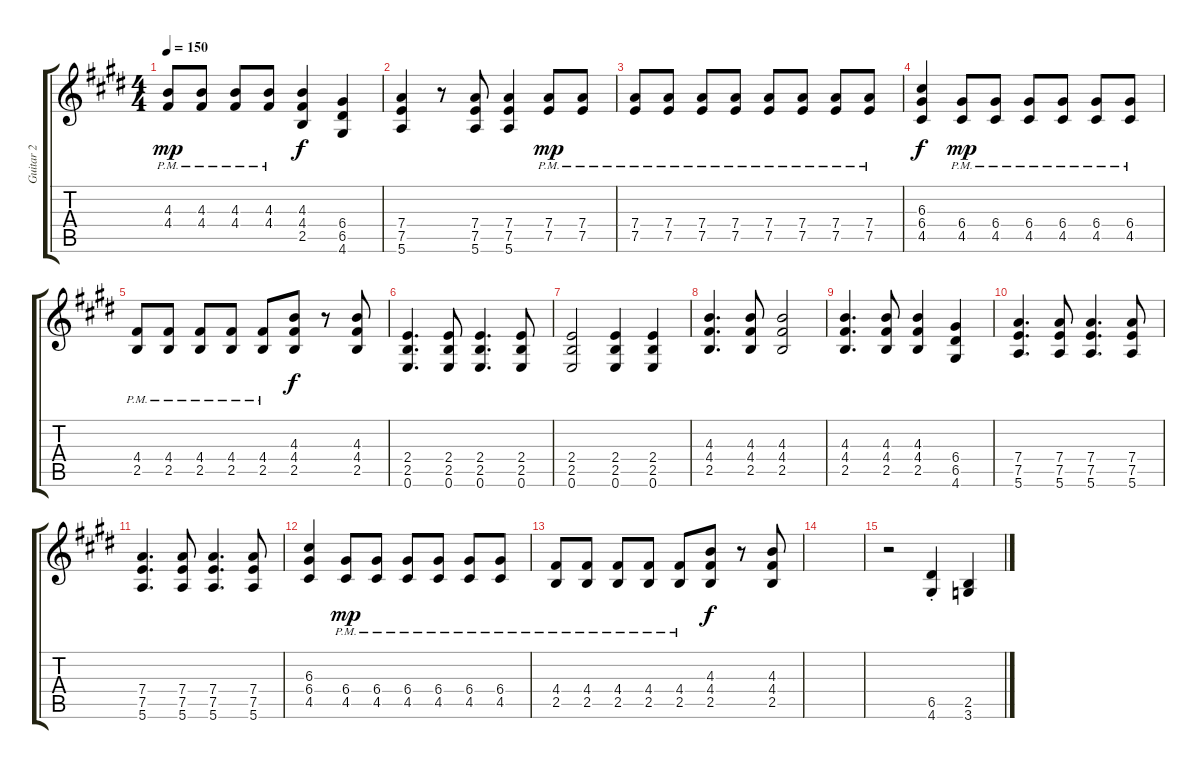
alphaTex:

\track ("Guitar 2" "Guitar 2") {instrument distortionguitar}
\staff {score tabs}
\tuning (E4 B3 G3 D3 A2 E2) {hide}
\ts (4 4)
\tempo 150
\clef g2
\ks e
(4.3{pm} 4.4{pm}).8{dy mp} (4.3{pm} 4.4{pm}).8 (4.3{pm} 4.4{pm}).8 (4.3{pm} 4.4{pm}).8 (4.3 4.4 2.5).4{dy f} (6.4 6.5 4.6).4 |
(7.4 7.5 5.6).4 r.8 (7.4 7.5 5.6).8 (7.4 7.5 5.6).4 (7.4{pm} 7.5{pm}).8{dy mp} (7.4{pm} 7.5{pm}).8 |
(7.4{pm} 7.5{pm}).8 (7.4{pm} 7.5{pm}).8 (7.4{pm} 7.5{pm}).8 (7.4{pm} 7.5{pm}).8 (7.4{pm} 7.5{pm}).8 (7.4{pm} 7.5{pm}).8 (7.4{pm} 7.5{pm}).8 (7.4{pm} 7.5{pm}).8 |
(6.3 6.4 4.5).4{dy f} (6.4{pm} 4.5{pm}).8{dy mp} (6.4{pm} 4.5{pm}).8 (6.4{pm} 4.5{pm}).8 (6.4{pm} 4.5{pm}).8 (6.4{pm} 4.5{pm}).8 (6.4{pm} 4.5{pm}).8 |
(4.4{pm} 2.5{pm}).8 (4.4{pm} 2.5{pm}).8 (4.4{pm} 2.5{pm}).8 (4.4{pm} 2.5{pm}).8 (4.4{pm} 2.5{pm}).8 (4.3 4.4 2.5).8{dy f} r.8 (4.3 4.4 2.5).8 |
(2.4 2.5 0.6).4{d} (2.4 2.5 0.6).8 (2.4 2.5 0.6).4{d} (2.4 2.5 0.6).8 |
(2.4 2.5 0.6).2 (2.4 2.5 0.6).4 (2.4 2.5 0.6).4 |
(4.3 4.4 2.5).4{d} (4.3 4.4 2.5).8 (4.3 4.4 2.5).2 |
(4.3 4.4 2.5).4{d} (4.3 4.4 2.5).8 (4.3 4.4 2.5).4 (6.4 6.5 4.6).4 |
(7.4 7.5 5.6).4{d} (7.4 7.5 5.6).8 (7.4 7.5 5.6).4{d} (7.4 7.5 5.6).8 |
(7.4 7.5 5.6).4{d} (7.4 7.5 5.6).8 (7.4 7.5 5.6).4{d} (7.4 7.5 5.6).8 |
(6.3 6.4 4.5).4 (6.4{pm} 4.5{pm}).8{dy mp} (6.4{pm} 4.5{pm}).8 (6.4{pm} 4.5{pm}).8 (6.4{pm} 4.5{pm}).8 (6.4{pm} 4.5{pm}).8 (6.4{pm} 4.5{pm}).8 |
(4.4{pm} 2.5{pm}).8 (4.4{pm} 2.5{pm}).8 (4.4{pm} 2.5{pm}).8 (4.4{pm} 2.5{pm}).8 (4.4{pm} 2.5{pm}).8 (4.3 4.4 2.5).8{dy f} r.8 (4.3 4.4 2.5).8 |
|
r.2{volume 7} (6.5{st} 4.6{st}).4 (2.5 3.6).4
